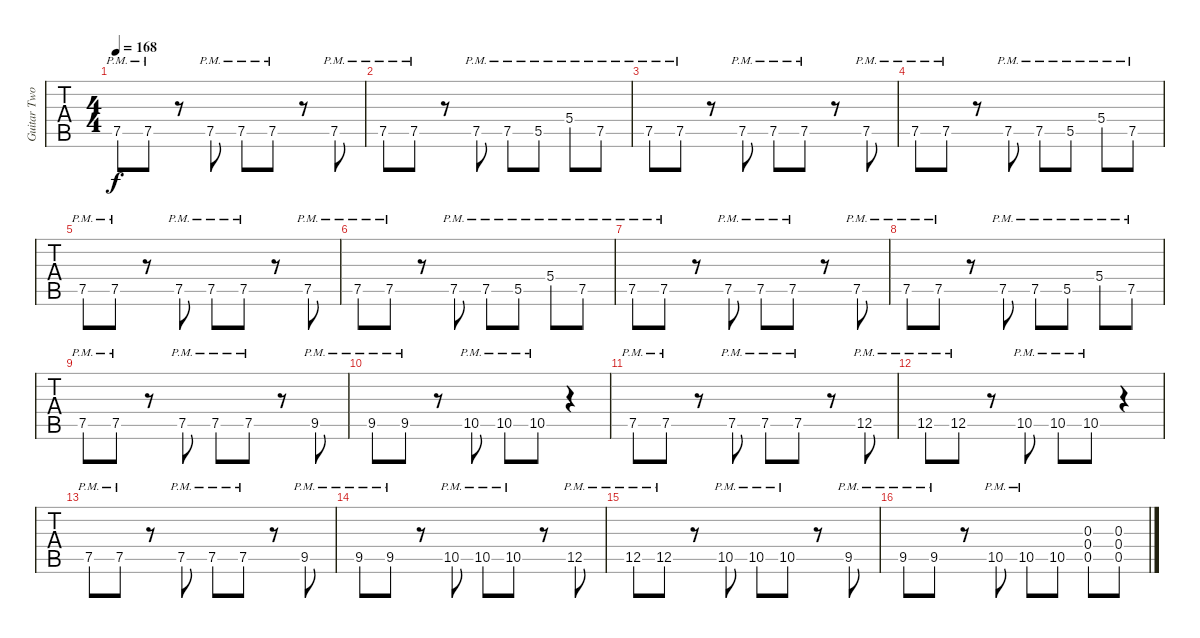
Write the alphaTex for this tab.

\track ("Guitar Two" "Guitar Two") {instrument overdrivenguitar}
\staff {tabs}
\tuning (E4 B3 G3 D3 A2 E2) {hide}
\ts (4 4)
\tempo 168
\clef g2
\ks c
7.5{pm}.8{dy f balance 15} 7.5{pm}.8 r.8 7.5{pm}.8 7.5{pm}.8 7.5{pm}.8 r.8 7.5{pm}.8 |
7.5{pm}.8 7.5{pm}.8 r.8 7.5{pm}.8 7.5{pm}.8 5.5{pm}.8 5.4{pm}.8 7.5{pm}.8 |
7.5{pm}.8 7.5{pm}.8 r.8 7.5{pm}.8 7.5{pm}.8 7.5{pm}.8 r.8 7.5{pm}.8 |
7.5{pm}.8 7.5{pm}.8 r.8 7.5{pm}.8 7.5{pm}.8 5.5{pm}.8 5.4{pm}.8 7.5{pm}.8 |
7.5{pm}.8 7.5{pm}.8 r.8 7.5{pm}.8 7.5{pm}.8 7.5{pm}.8 r.8 7.5{pm}.8 |
7.5{pm}.8 7.5{pm}.8 r.8 7.5{pm}.8 7.5{pm}.8 5.5{pm}.8 5.4{pm}.8 7.5{pm}.8 |
7.5{pm}.8 7.5{pm}.8 r.8 7.5{pm}.8 7.5{pm}.8 7.5{pm}.8 r.8 7.5{pm}.8 |
7.5{pm}.8 7.5{pm}.8 r.8 7.5{pm}.8 7.5{pm}.8 5.5{pm}.8 5.4{pm}.8 7.5{pm}.8 |
7.5{pm}.8 7.5{pm}.8 r.8 7.5{pm}.8 7.5{pm}.8 7.5{pm}.8 r.8 9.5{pm}.8 |
9.5{pm}.8 9.5{pm}.8 r.8 10.5{pm}.8 10.5{pm}.8 10.5{pm}.8 r.4 |
7.5{pm}.8 7.5{pm}.8 r.8 7.5{pm}.8 7.5{pm}.8 7.5{pm}.8 r.8 12.5{pm}.8 |
12.5{pm}.8 12.5{pm}.8 r.8 10.5{pm}.8 10.5{pm}.8 10.5{pm}.8 r.4 |
7.5{pm}.8 7.5{pm}.8 r.8 7.5{pm}.8 7.5{pm}.8 7.5{pm}.8 r.8 9.5{pm}.8 |
9.5{pm}.8 9.5{pm}.8 r.8 10.5{pm}.8 10.5{pm}.8 10.5{pm}.8 r.8 12.5{pm}.8 |
12.5{pm}.8 12.5{pm}.8 r.8 10.5{pm}.8 10.5{pm}.8 10.5{pm}.8 r.8 9.5{pm}.8 |
9.5{pm}.8 9.5{pm}.8 r.8 10.5{pm}.8 10.5{pm}.8 10.5.8 (0.3 0.4 0.5).8 (0.3 0.4 0.5).8
